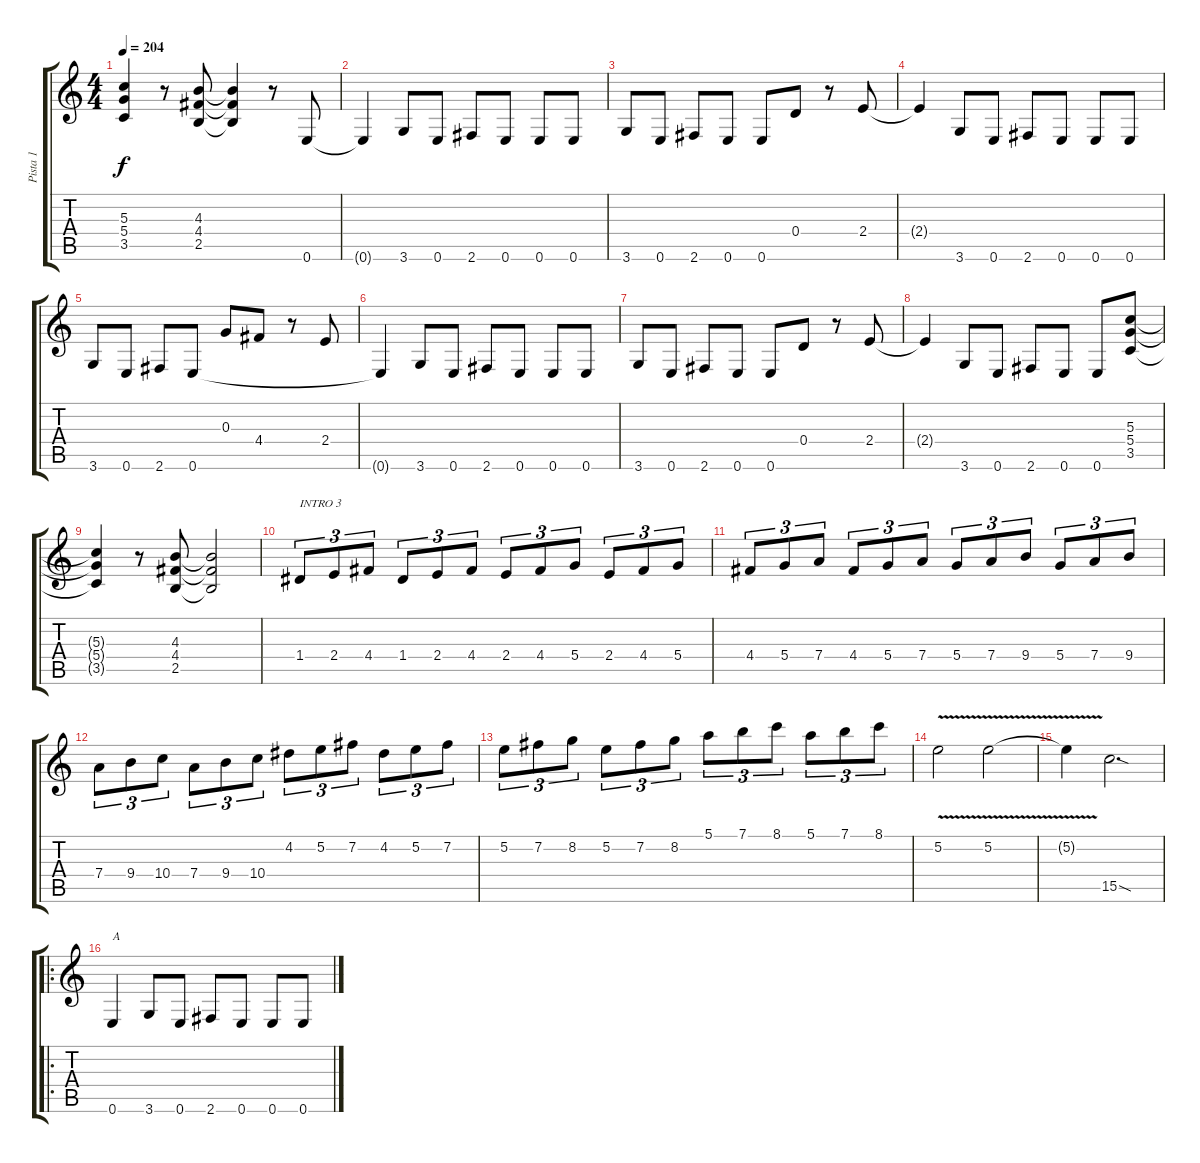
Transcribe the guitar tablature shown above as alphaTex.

\track ("Pista 1" "Pista 1") {instrument overdrivenguitar}
\staff {score tabs}
\tuning (E4 B3 G3 D3 A2 E2) {hide}
\ts (4 4)
\tempo 204
\clef g2
\ks c
(5.3{t} 5.4{t} 3.5{t}).4{dy f} r.8 (4.3 4.4 2.5).8 (4.3{t} 4.4{t} 2.5{t}).4 r.8 0.6.8 |
0.6{t}.4 3.6.8 0.6.8 2.6.8 0.6.8 0.6.8 0.6.8 |
3.6.8 0.6.8 2.6.8 0.6.8 0.6.8 0.4.8 r.8 2.4.8 |
2.4{t}.4 3.6.8 0.6.8 2.6.8 0.6.8 0.6.8 0.6.8 |
3.6.8 0.6.8 2.6.8 0.6.8 0.3.8 4.4.8 r.8 2.4.8 |
0.6{t}.4 3.6.8 0.6.8 2.6.8 0.6.8 0.6.8 0.6.8 |
3.6.8 0.6.8 2.6.8 0.6.8 0.6.8 0.4.8 r.8 2.4.8 |
2.4{t}.4 3.6.8 0.6.8 2.6.8 0.6.8 0.6.8 (5.3 5.4 3.5).8 |
(5.3{t} 5.4{t} 3.5{t}).4 r.8 (4.3 4.4 2.5).8 (4.3{t} 4.4{t} 2.5{t}).2 |
1.4.8{tu (3 2) txt "INTRO 3"} 2.4.8{tu (3 2)} 4.4.8{tu (3 2)} 1.4.8{tu (3 2)} 2.4.8{tu (3 2)} 4.4.8{tu (3 2)} 2.4.8{tu (3 2)} 4.4.8{tu (3 2)} 5.4.8{tu (3 2)} 2.4.8{tu (3 2)} 4.4.8{tu (3 2)} 5.4.8{tu (3 2)} |
4.4.8{tu (3 2)} 5.4.8{tu (3 2)} 7.4.8{tu (3 2)} 4.4.8{tu (3 2)} 5.4.8{tu (3 2)} 7.4.8{tu (3 2)} 5.4.8{tu (3 2)} 7.4.8{tu (3 2)} 9.4.8{tu (3 2)} 5.4.8{tu (3 2)} 7.4.8{tu (3 2)} 9.4.8{tu (3 2)} |
7.4.8{tu (3 2)} 9.4.8{tu (3 2)} 10.4.8{tu (3 2)} 7.4.8{tu (3 2)} 9.4.8{tu (3 2)} 10.4.8{tu (3 2)} 4.2.8{tu (3 2)} 5.2.8{tu (3 2)} 7.2.8{tu (3 2)} 4.2.8{tu (3 2)} 5.2.8{tu (3 2)} 7.2.8{tu (3 2)} |
5.2.8{tu (3 2)} 7.2.8{tu (3 2)} 8.2.8{tu (3 2)} 5.2.8{tu (3 2)} 7.2.8{tu (3 2)} 8.2.8{tu (3 2)} 5.1.8{tu (3 2)} 7.1.8{tu (3 2)} 8.1.8{tu (3 2)} 5.1.8{tu (3 2)} 7.1.8{tu (3 2)} 8.1.8{tu (3 2)} |
5.2{v}.2 5.2{v}.2 |
5.2{t}.4 15.5{sod}.2{d} |
\ro
0.6.4{txt "A"} 3.6.8 0.6.8 2.6.8 0.6.8 0.6.8 0.6.8
